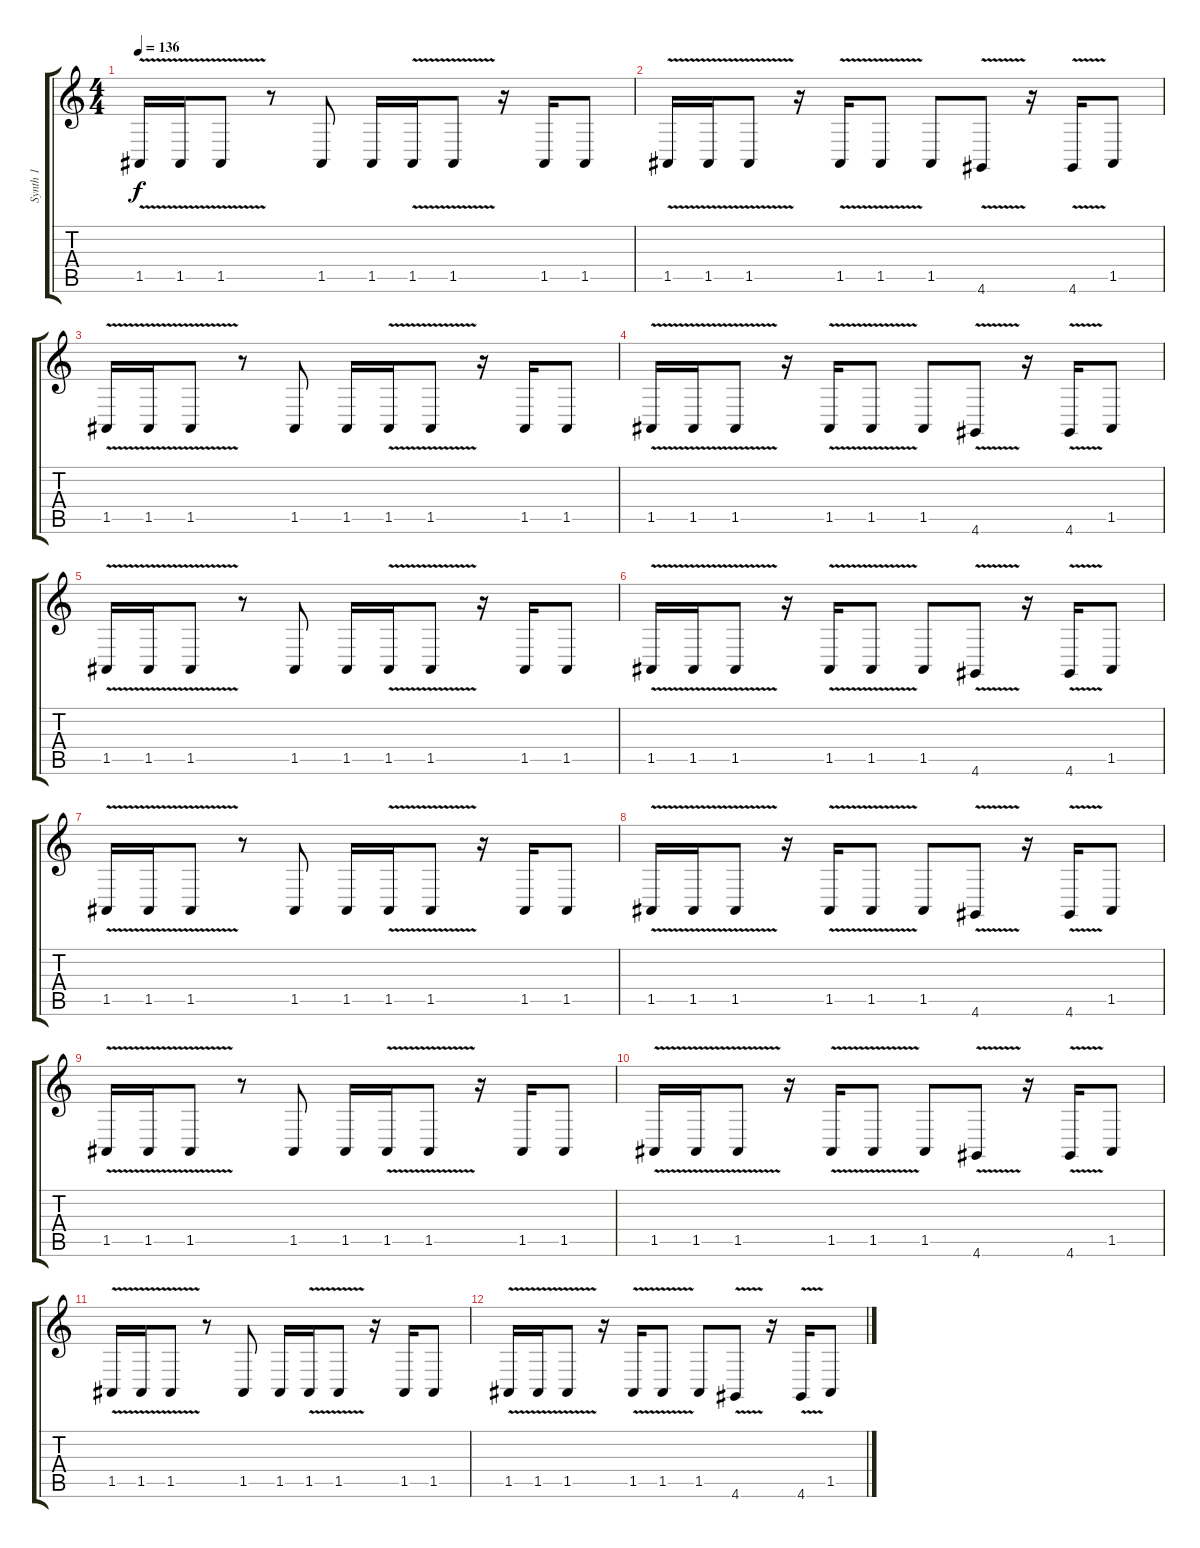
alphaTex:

\track ("Synth 1" "Synth 1") {instrument synthbrass1}
\staff {score tabs}
\tuning (E4 B3 G3 D3 A2 E2) {hide}
\ts (4 4)
\tempo 136
\clef g2
\ks c
1.5{v}.16{dy f} 1.5{v}.16 1.5{v}.8 r.8 1.5.8 1.5.16 1.5{v}.16 1.5{v}.8 r.16 1.5.16 1.5.8 |
1.5{v}.16 1.5{v}.16 1.5{v}.8 r.16 1.5{v}.16 1.5{v}.8 1.5.8 4.6{v}.8 r.16 4.6{v}.16 1.5.8 |
1.5{v}.16 1.5{v}.16 1.5{v}.8 r.8 1.5.8 1.5.16 1.5{v}.16 1.5{v}.8 r.16 1.5.16 1.5.8 |
1.5{v}.16 1.5{v}.16 1.5{v}.8 r.16 1.5{v}.16 1.5{v}.8 1.5.8 4.6{v}.8 r.16 4.6{v}.16 1.5.8 |
1.5{v}.16 1.5{v}.16 1.5{v}.8 r.8 1.5.8 1.5.16 1.5{v}.16 1.5{v}.8 r.16 1.5.16 1.5.8 |
1.5{v}.16 1.5{v}.16 1.5{v}.8 r.16 1.5{v}.16 1.5{v}.8 1.5.8 4.6{v}.8 r.16 4.6{v}.16 1.5.8 |
1.5{v}.16 1.5{v}.16 1.5{v}.8 r.8 1.5.8 1.5.16 1.5{v}.16 1.5{v}.8 r.16 1.5.16 1.5.8 |
1.5{v}.16 1.5{v}.16 1.5{v}.8 r.16 1.5{v}.16 1.5{v}.8 1.5.8 4.6{v}.8 r.16 4.6{v}.16 1.5.8 |
1.5{v}.16 1.5{v}.16 1.5{v}.8 r.8 1.5.8 1.5.16 1.5{v}.16 1.5{v}.8 r.16 1.5.16 1.5.8 |
1.5{v}.16 1.5{v}.16 1.5{v}.8 r.16 1.5{v}.16 1.5{v}.8 1.5.8 4.6{v}.8 r.16 4.6{v}.16 1.5.8 |
1.5{v}.16 1.5{v}.16 1.5{v}.8 r.8 1.5.8 1.5.16 1.5{v}.16 1.5{v}.8 r.16 1.5.16 1.5.8 |
1.5{v}.16 1.5{v}.16 1.5{v}.8 r.16 1.5{v}.16 1.5{v}.8 1.5.8 4.6{v}.8 r.16 4.6{v}.16 1.5.8
